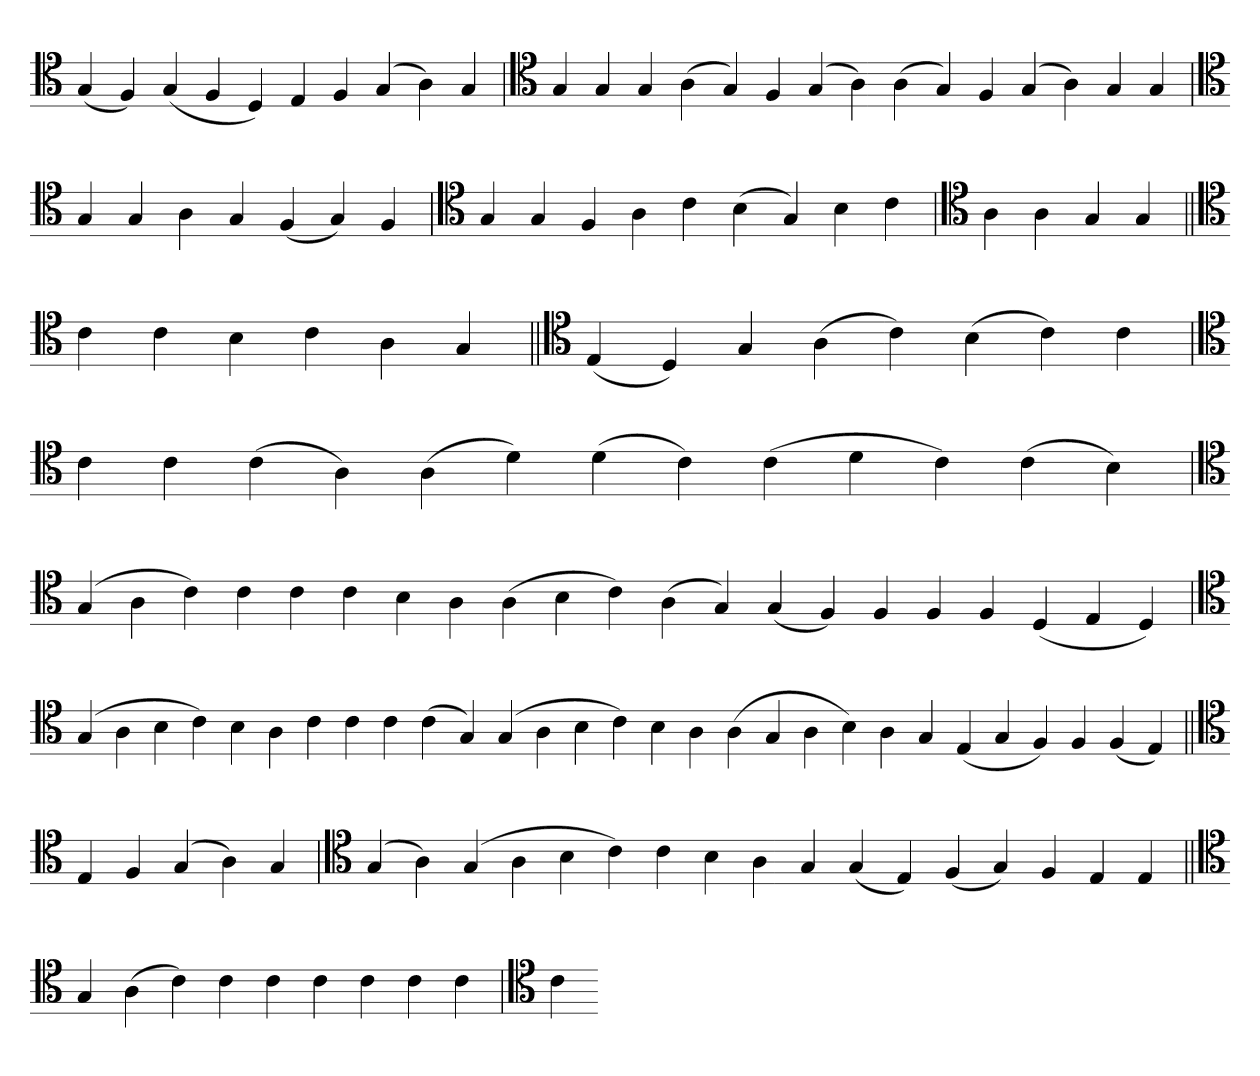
**kern
*part1
*staff1
*clefC4
=
(4G
4F)
(4G
4F
4D)
4E
4F
(4G
4A)
4G
=`
*clefC4
4G
4G
4G
(4A
4G)
4F
(4G
4A)
(4A
4G)
4F
(4G
4A)
4G
4G
=
*clefC4
4G
4G
4A
4G
(4F
4G)
4F
=`
*clefC4
4G
4G
4F
4A
4c
(4B
4G)
4B
4c
=`
*clefC4
4A
4A
4G
4G
=||
*clefC4
4c
4c
4B
4c
4A
4G
=||
*clefC4
(4E
4D)
4G
(4A
4c)
(4B
4c)
4c
=`
*clefC4
4c
4c
(4c
4A)
(4A
4d)
(4d
4c)
(4c
4d
4c)
(4c
4B)
='
*clefC4
(4G
4A
4c)
4c
4c
4c
4B
4A
(4A
4B
4c)
(4A
4G)
(4G
4F)
4F
4F
4F
(4D
4E
4D)
='
*clefC4
(4G
4A
4B
4c)
4B
4A
4c
4c
4c
(4c
4G)
(4G
4A
4B
4c)
4B
4A
(4A
4G
4A
4B)
4A
4G
(4E
4G
4F)
4F
(4F
4E)
=||
*clefC4
4E
4F
(4G
4A)
4G
=`
*clefC4
(4G
4A)
(4G
4A
4B
4c)
4c
4B
4A
4G
(4G
4E)
(4F
4G)
4F
4E
4E
=||
*clefC4
4G
(4A
4c)
4c
4c
4c
4c
4c
4c
=`
*clefC4
4c
=-
*-
